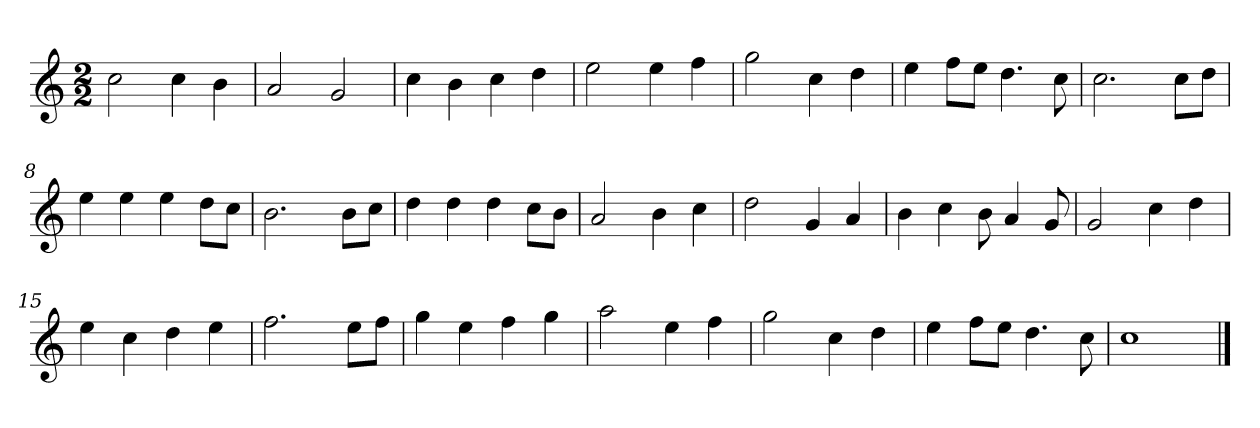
**kern
*part1
*staff1
*k[]
*M2/2
*MM120
=1
2cc
4cc
4b
=2
2a
2g
=3
4cc
4b
4cc
4dd
=4
2ee
4ee
4ff
=5
2gg
4cc
4dd
=6
4ee
8ffL
8eeJ
4.dd
8cc
=7
2.cc
8ccL
8ddJ
=8
4ee
4ee
4ee
8ddL
8ccJ
=9
2.b
8bL
8ccJ
=10
4dd
4dd
4dd
8ccL
8bJ
=11
2a
4b
4cc
=12
2dd
4g
4a
=13
4b
4cc
8b
4a
8g
=14
2g
4cc
4dd
=15
4ee
4cc
4dd
4ee
=16
2.ff
8eeL
8ffJ
=17
4gg
4ee
4ff
4gg
=18
2aa
4ee
4ff
=19
2gg
4cc
4dd
=20
4ee
8ffL
8eeJ
4.dd
8cc
=21
1cc
==
*-
